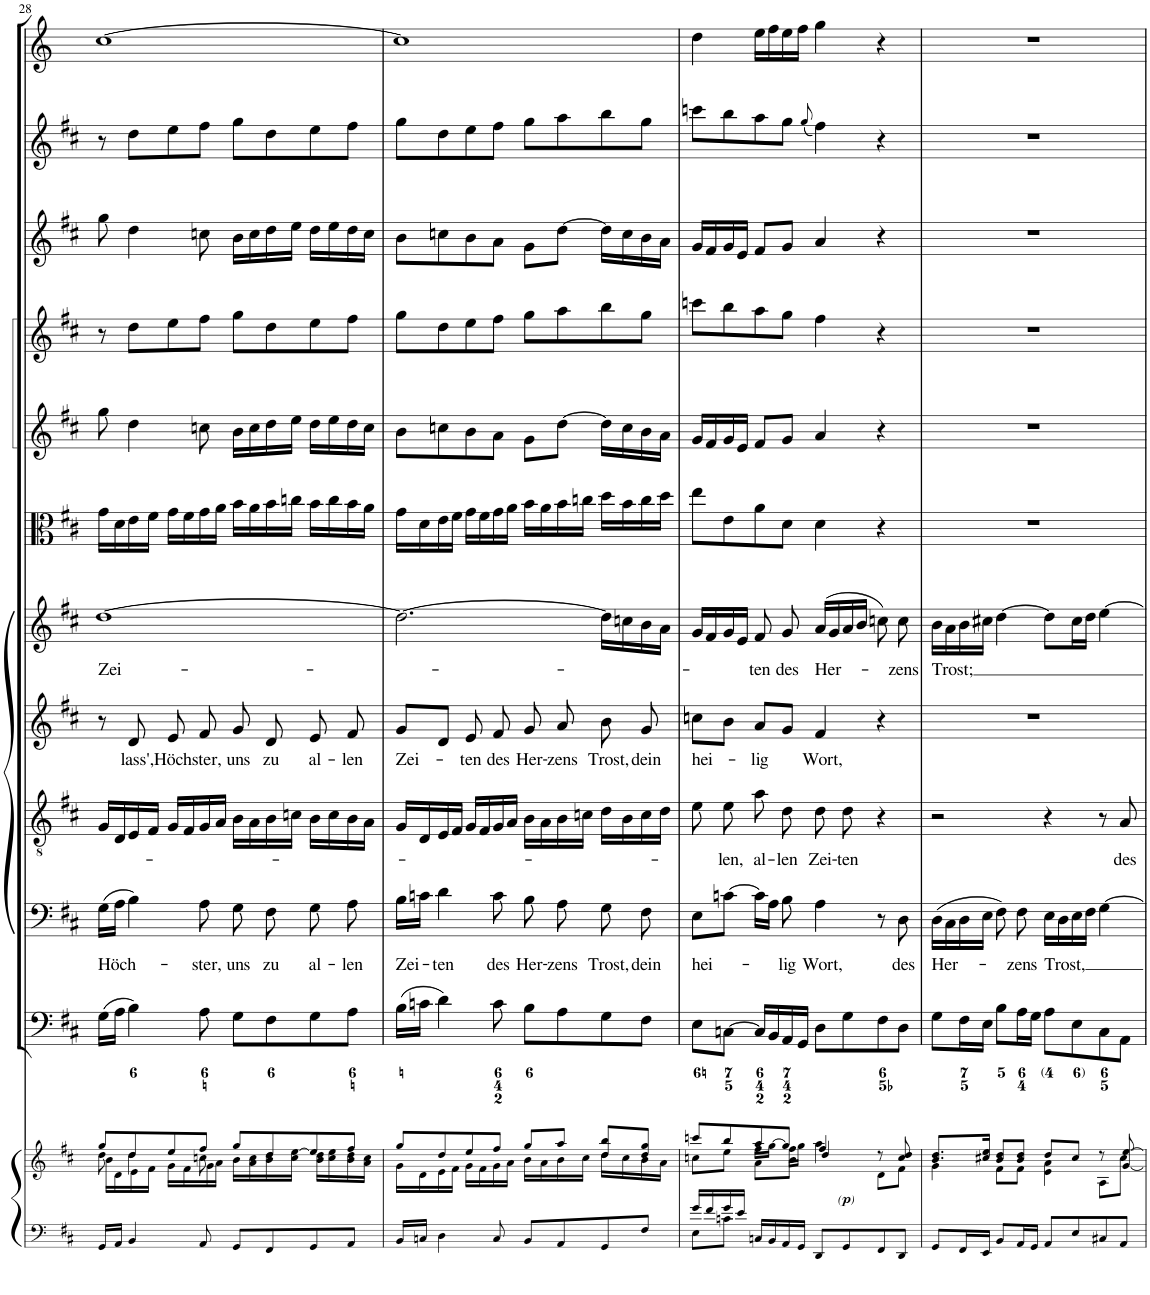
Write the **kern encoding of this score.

**kern	**kern	**dynam	**kern	**kern	**text	**kern	**text	**kern	**text	**kern	**text	**kern	**kern	**kern	**kern	**kern	**kern
*part12	*part12	*part12	*part11	*part10	*part10	*part9	*part9	*part8	*part8	*part7	*part7	*part6	*part5	*part4	*part3	*part2	*part1
*staff13	*staff12	*staff12/13	*staff11	*staff10	*staff10	*staff9	*staff9	*staff8	*staff8	*staff7	*staff7	*staff6	*staff5	*staff4	*staff3	*staff2	*staff1
*I"Piano reduction	*	*	*I"Continuo	*I"Basso	*	*I"Tenore	*	*I"Alto	*	*I"Soprano	*	*I"Viola	*I"Violino II	*I"Violino I	*I"Oboe	*I"Flauto	*I"Tromba
*I'Pno	*	*	*	*	*	*	*	*	*	*	*	*I'Vla	*I'Vln	*I'Vln	*I'Ob	*I'Fl	*
!!LO:PB:g=z
*clefF4	*clefG2	*	*clefF4	*clefF4	*	*clefGv2	*	*clefG2	*	*clefG2	*	*clefC3	*clefG2	*clefG2	*clefG2	*clefG2	*clefG2
*	*	*	*	*	*	*	*	*	*	*	*	*	*	*	*	*	*Trd-1c-2
*k[f#c#]	*k[f#c#]	*	*k[f#c#]	*k[f#c#]	*	*k[f#c#]	*	*k[f#c#]	*	*k[f#c#]	*	*k[f#c#]	*k[f#c#]	*k[f#c#]	*k[f#c#]	*k[f#c#]	*k[]
*M4/4	*M4/4	*	*M4/4	*M4/4	*	*M4/4	*	*M4/4	*	*M4/4	*	*M4/4	*M4/4	*M4/4	*M4/4	*M4/4	*M4/4
*met(c)	*met(c)	*	*met(c)	*met(c)	*	*met(c)	*	*met(c)	*	*met(c)	*	*met(c)	*met(c)	*met(c)	*met(c)	*met(c)	*met(c)
=28	=28	=28	=28	=28	=28	=28	=28	=28	=28	=28	=28	=28	=28	=28	=28	=28	=28
*	*^	*	*	*	*	*	*	*	*	*	*	*	*	*	*	*	*
*	*	*^	*	*	*	*	*	*	*	*	*	*	*	*	*	*	*	*
!	!	!	!	!	!	!	!LO:LY:b	!	!	!	!	!	!LO:LY:b	!	!	!	!	!	!
16GG/LL	8gg/L	16b\LL	8dd\	.	(16G\LL	(16G\LL	Höch-	16G/LL	.	8r	.	[1dd	Zei-	16g\LL	8gg\	8r	8gg\	8r	[1cc
16AA/JJ	.	16d\	.	.	16A\JJ	16A\JJ	.	16D/	.	.	.	.	.	16d\	.	.	.	.	.
!	!	!	!	!	!	!	!	!	!	!	!LO:LY:b	!	!	!	!	!	!	!	!
4BB/	8dd/	16e\	4dd\	.	4B\)	4B\)	.	16E/	.	8d/	lass',	.	.	16e\	4dd\	8dd\L	4dd\	8dd\L	.
.	.	16f#\JJ	.	.	.	.	.	16F#/JJ	.	.	.	.	.	16f#\JJ	.	.	.	.	.
!	!	!	!	!	!	!	!	!	!	!	!LO:LY:b	!	!	!	!	!	!	!	!
.	8ee/	16g\LL	.	.	.	.	.	16G/LL	.	8e/	Höch-	.	.	16g\LL	.	8ee\	.	8ee\	.
.	.	16f#\	.	.	.	.	.	16F#/	.	.	.	.	.	16f#\	.	.	.	.	.
!	!	!	!	!	!	!	!LO:LY:b	!	!	!	!LO:LY:b	!	!	!	!	!	!	!	!
8AA/	8ff#/J	16g\	8ccn\	.	8A\	8A\	-ster,	16G/	.	8f#/	-ster,	.	.	16g\	8ccn\	8ff#\J	8ccn\	8ff#\J	.
.	.	16a\JJ	.	.	.	.	.	16A/JJ	.	.	.	.	.	16a\JJ	.	.	.	.	.
!	!	!	!	!	!	!	!LO:LY:b	!	!	!	!LO:LY:b	!	!	!	!	!	!	!	!
8GG/L	8gg/L	16b\LL	4ryy	.	8G\L	8G\	uns	16B\LL	.	8g/	uns	.	.	16b\LL	16b\LL	8gg\L	16b\LL	8gg\L	.
.	.	16a\ 16cc\	.	.	.	.	.	16A\	.	.	.	.	.	16a\	16cc\	.	16cc\	.	.
!	!	!	!	!	!	!	!LO:LY:b	!	!	!	!LO:LY:b	!	!	!	!	!	!	!	!
8FF#/	8dd/	16b\ 16dd\	.	.	8F#\	8F#\	zu	16B\	.	8d/	zu	.	.	16b\	16dd\	8dd\	16dd\	8dd\	.
.	.	16cc\ [>16ee\JJ	.	.	.	.	.	16cn\JJ	.	.	.	.	.	16ccn\JJ	16ee\JJ	.	16ee\JJ	.	.
!	!	!	!	!	!	!	!LO:LY:b	!	!	!	!LO:LY:b	!	!	!	!	!	!	!	!
8GG/	8ee/]	16b\ 16dd\LL	4ryy	.	8G\	8G\	al-	16B\LL	.	8e/	al-	.	.	16b\LL	16dd\LL	8ee\	16dd\LL	8ee\	.
.	.	16cc\ 16ee\	.	.	.	.	.	16c\	.	.	.	.	.	16cc\	16ee\	.	16ee\	.	.
!	!	!	!	!	!	!	!LO:LY:b	!	!	!	!LO:LY:b	!	!	!	!	!	!	!	!
8AA/J	8ff#/J	16b\ 16dd\	.	.	8A\J	8A\	-len	16B\	.	8f#/	-len	.	.	16b\	16dd\	8ff#\J	16dd\	8ff#\J	.
.	.	16a\ 16cc\JJ	.	.	.	.	.	16A\JJ	.	.	.	.	.	16a\JJ	16cc\JJ	.	16cc\JJ	.	.
*	*	*v	*v	*	*	*	*	*	*	*	*	*	*	*	*	*	*	*	*
=29	=29	=29	=29	=29	=29	=29	=29	=29	=29	=29	=29	=29	=29	=29	=29	=29	=29	=29
!	!	!	!	!	!	!LO:LY:b	!	!	!	!LO:LY:b	!	!	!	!	!	!	!	!
16BB/LL	8gg/L	16g\LL	.	(16B\LL	16B\LL	Zei-	16G/LL	.	8g/L	Zei-	2.dd\_	.	16g\LL	8b\L	8gg\L	8b\L	8gg\L	1cc]
16Cn/JJ	.	16d\	.	16cn\JJ	16cn\JJ	.	16D/	.	.	.	.	.	16d\	.	.	.	.	.
!	!	!	!	!	!	!LO:LY:b	!	!	!	!	!	!	!	!	!	!	!	!
4D\	8dd/	16e\	.	4d\)	4d\	-ten	16E/	.	8d/J	.	.	.	16e\	8ccn\	8dd\	8ccn\	8dd\	.
.	.	16f#\JJ	.	.	.	.	16F#/JJ	.	.	.	.	.	16f#\JJ	.	.	.	.	.
!	!	!	!	!	!	!	!	!	!	!LO:LY:b	!	!	!	!	!	!	!	!
.	8ee/	16g\LL	.	.	.	.	16G/LL	.	8e/	-ten	.	.	16g\LL	8b\	8ee\	8b\	8ee\	.
.	.	16f#\	.	.	.	.	16F#/	.	.	.	.	.	16f#\	.	.	.	.	.
!	!	!	!	!	!	!LO:LY:b	!	!	!	!LO:LY:b	!	!	!	!	!	!	!	!
8C/	8ff#/J	16g\	.	8c\	8c\	des	16G/	.	8f#/	des	.	.	16g\	8a\J	8ff#\J	8a\J	8ff#\J	.
.	.	16a\JJ	.	.	.	.	16A/JJ	.	.	.	.	.	16a\JJ	.	.	.	.	.
!	!	!	!	!	!	!LO:LY:b	!	!	!	!LO:LY:b	!	!	!	!	!	!	!	!
8BB/L	8gg/L	16b\LL	.	8B\L	8B\	Her-	16B\LL	.	8g/	Her-	.	.	16b\LL	8g\L	8gg\L	8g\L	8gg\L	.
.	.	16a\	.	.	.	.	16A\	.	.	.	.	.	16a\	.	.	.	.	.
!	!	!	!	!	!	!LO:LY:b	!	!	!	!LO:LY:b	!	!	!	!	!	!	!	!
8AA/	8aa/J	16b\	.	8A\	8A\	-zens	16B\	.	8a/	-zens	.	.	16b\	[8dd\J	8aa\	[8dd\J	8aa\	.
.	.	16cc#\JJ	.	.	.	.	16cn\JJ	.	.	.	.	.	16ccn\JJ	.	.	.	.	.
!	!	!	!	!	!	!LO:LY:b	!	!	!	!LO:LY:b	!	!	!	!	!	!	!	!
8GG/	8dd/ 8bb/L	16dd\LL	.	8G\	8G\	Trost,	16d\LL	.	8b\	Trost,	16dd\LL]	.	16dd\LL	16dd\LL]	8bb\	16dd\LL]	8bb\	.
.	.	16cc#\	.	.	.	.	16B\	.	.	.	16ccn\	.	16b\	16cc\	.	16cc\	.	.
!	!	!	!	!	!	!LO:LY:b	!	!	!	!LO:LY:b	!	!	!	!	!	!	!	!
8F#/J	8dd/ 8gg/J	16b\	.	8F#\J	8F#\	dein	16c\	.	8g/	dein	16b\	.	16cc\	16b\	8gg\J	16b\	8gg\J	.
.	.	16a\JJ	.	.	.	.	16d\JJ	.	.	.	16a\JJ	.	16dd\JJ	16a\JJ	.	16a\JJ	.	.
=30	=30	=30	=30	=30	=30	=30	=30	=30	=30	=30	=30	=30	=30	=30	=30	=30	=30	=30
*^	*	*^	*	*	*	*	*	*	*	*	*	*	*	*	*	*	*	*
!	!	!	!	!	!	!	!	!LO:LY:b	!	!	!	!LO:LY:b	!	!	!	!	!	!	!	!
*	*	*	*	*^	*	*	*	*	*	*	*	*	*	*	*	*	*	*	*	*
16g/LL	8E\L	8cccn/L	8ccn\L	4ryy	2ryy	.	8E\L	8E\L	hei-	8e\	.	8ccn\L	hei-	16g/LL	.	8ee\L	16g/LL	8cccn\L	16g/LL	8cccn\L	4dd\
16f#/	.	.	.	.	.	.	.	.	.	.	.	.	.	16f#/	.	.	16f#/	.	16f#/	.	.
!	!	!	!	!	!	!	!	!	!	!	!LO:LY:b	!	!	!	!	!	!	!	!	!	!
16g/	8cn\J	8bb/	8ee\J	.	.	.	[8Cn\J	[8cn\J	.	8e\	-len,	8b\J	.	16g/	.	8e\	16g/	8bb\	16g/	8bb\	.
16e/JJ	.	.	.	.	.	.	.	.	.	.	.	.	.	16e/JJ	.	.	16e/JJ	.	16e/JJ	.	.
!	!	!	!	!	!	!	!	!	!	!	!LO:LY:b	!	!LO:LY:b	!	!LO:LY:b	!	!	!	!	!	!
2ryy	16Cn/LL	8aa/	16ff#\LL	8a\L	.	.	16C/LL]	16c\LL]	.	8a\	al-	8a/L	-lig	8f#/	-ten	8a\	8f#/L	8aa\	8f#/L	8aa\	16ee\LL
.	16BB/	.	[>16gg\JJ	.	.	.	16BB/	16A\JJ	.	.	.	.	.	.	.	.	.	.	.	.	16ff\
!	!	!	!	!	!	!	!	!	!LO:LY:b	!	!LO:LY:b	!	!	!	!LO:LY:b	!	!	!	!	!	!
.	16AA/	8gg/J]	16ff#\LL	8b\J	.	.	16AA/	8B\	-lig	8d\	-len	8g/J	.	8g/	des	8d\J	8g/J	8gg\J	8g/J	8gg\J	16ee\
.	16GG/JJ	.	16gg\JJ	.	.	.	16GG/JJ	.	.	.	.	.	.	.	.	.	.	.	.	.	16ff\JJ
.	.	.	.	.	.	.	.	.	.	.	.	.	.	.	.	.	.	.	.	(8qgg/	.
!	!	!	!	!	!	!	!	!	!LO:LY:b	!	!LO:LY:b	!	!LO:LY:b	!	!LO:LY:b	!	!	!	!	!	!
.	8DD/L	4ff#/	4aa\	4dd/	8ryy	.	8D\L	4A\	Wort,	8d\	Zei-	4f#/	Wort,	(16a/LL	Her-	4d\	4a/	4ff#\	4a/	4ff#\)	4gg\
.	.	.	.	.	.	.	.	.	.	.	.	.	.	16g/	.	.	.	.	.	.	.
!	!	!	!	!	!	!LO:DY:b	!	!	!	!	!LO:LY:b	!	!	!	!	!	!	!	!	!	!
!	!	!	!	!	!	!LO:DY:n=1:b	!	!	!	!	!	!	!	!	!	!	!	!	!	!	!
!	!	!	!	!	!	!LO:DY:n=2:b	!	!	!	!	!	!	!	!	!	!	!	!	!	!	!
.	8GG/	.	.	.	4.ryy	other-dynamics p other-dynamics	8G\	.	.	8d\	-ten	.	.	16a/	.	.	.	.	.	.	.
.	.	.	.	.	.	.	.	.	.	.	.	.	.	16b/JJ	.	.	.	.	.	.	.
4ryy	8FF#/	8r	8d\L	4ryy	.	.	8F#\	8r	.	4r	.	4r	.	8ccn\)	.	4r	4r	4r	4r	4r	4r
!	!	!	!	!	!	!	!	!	!LO:LY:b	!	!	!	!	!	!LO:LY:b	!	!	!	!	!	!
.	8DD/J	8cc/ 8dd/	8f#\J	.	.	.	8D\J	8D\	des	.	.	.	.	8cc\	-zens	.	.	.	.	.	.
=31	=31	=31	=31	=31	=31	=31	=31	=31	=31	=31	=31	=31	=31	=31	=31	=31	=31	=31	=31	=31	=31
!	!	!	!	!	!	!	!	!	!LO:LY:b	!	!	!	!	!	!LO:LY:b	!	!	!	!	!	!
*v	*v	*	*	*	*	*	*	*	*	*	*	*	*	*	*	*	*	*	*	*	*
*	*	*v	*v	*v	*	*	*	*	*	*	*	*	*	*	*	*	*	*	*	*
8GG/L	8.b/ 8.dd/L	4g\	.	8G\L	(16D\LL	Her-	2r	.	1r	.	16b\LL	Trost;	1r	1r	1r	1r	1r	1r
.	.	.	.	.	16C#\	.	.	.	.	.	16a\	.	.	.	.	.	.	.
16FF#/L	.	.	.	16F#\L	16D\	.	.	.	.	.	16b\	.	.	.	.	.	.	.
16EE/JJ	16cc#X/ 16ee/Jk	.	.	16E\JJ	16E\JJ	.	.	.	.	.	16cc#X\JJ	.	.	.	.	.	.	.
8BB/L	8b/ 8dd/L	8f#\L	.	8B\L	8F#\)	.	.	.	.	.	[4dd\	.	.	.	.	.	.	.
!	!	!	!	!	!	!LO:LY:b	!	!	!	!	!	!	!	!	!	!	!	!
16AA/L	8b/ 8dd/J	8f#\J	.	16A\L	8F#\	-zens	.	.	.	.	.	.	.	.	.	.	.	.
16GG/JJ	.	.	.	16G\JJ	.	.	.	.	.	.	.	.	.	.	.	.	.	.
!	!	!	!	!	!	!LO:LY:b	!	!	!	!	!	!	!	!	!	!	!	!
8AA/L	8dd/L	4e\ 4a\	.	8A\L	16E\LL	Trost,	4r	.	.	.	8dd\L]	.	.	.	.	.	.	.
.	.	.	.	.	16D\	.	.	.	.	.	.	.	.	.	.	.	.	.
8E/	8cc#/J	.	.	8E\	16E\	.	.	.	.	.	16cc#\L	.	.	.	.	.	.	.
.	.	.	.	.	16F#\JJ	.	.	.	.	.	16dd\JJ	.	.	.	.	.	.	.
8C#X/	8r	8A\L	.	8C#\	[4G\	.	8r	.	.	.	[4ee\	.	.	.	.	.	.	.
!	!	!	!	!	!	!	!	!LO:LY:b	!	!	!	!	!	!	!	!	!	!
8AA/J	[<8g/ [8ee/	8cc#\J	.	8AA\J	.	.	8A/	des	.	.	.	.	.	.	.	.	.	.
*	*v	*v	*	*	*	*	*	*	*	*	*	*	*	*	*	*	*	*
=	=	=	=	=	=	=	=	=	=	=	=	=	=	=	=	=	=
*-	*-	*-	*-	*-	*-	*-	*-	*-	*-	*-	*-	*-	*-	*-	*-	*-	*-
